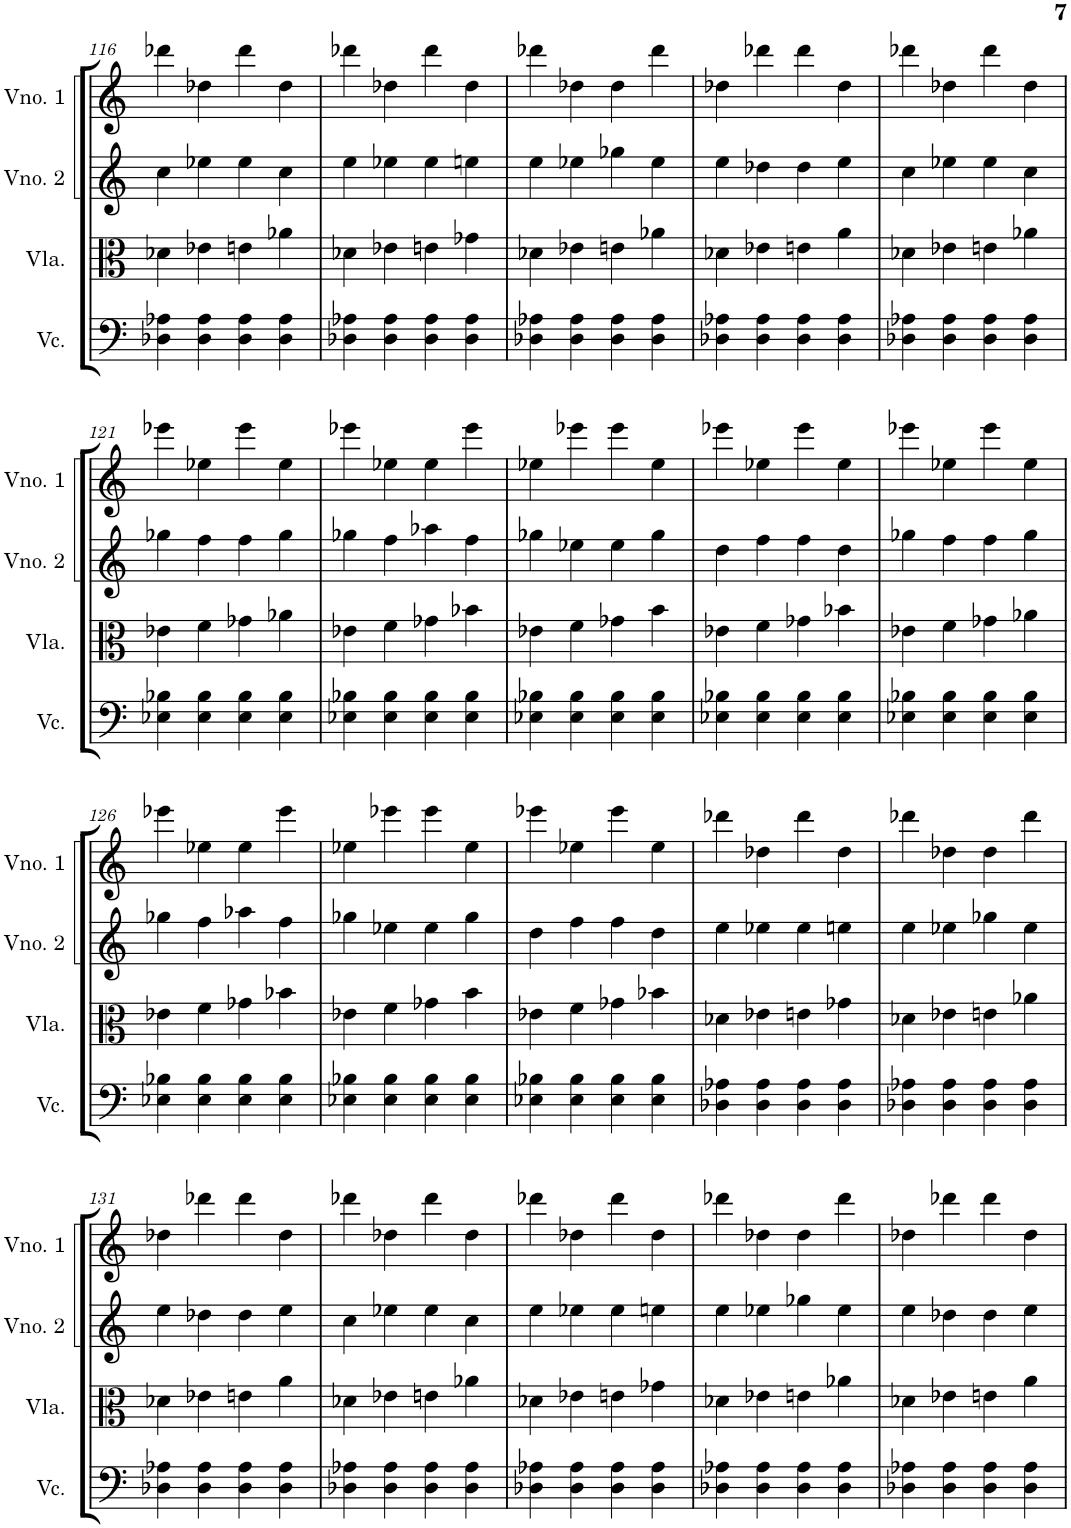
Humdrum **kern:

**kern	**kern	**kern	**kern
*part4	*part3	*part2	*part1
*staff4	*staff3	*staff2	*staff1
*I"Violoncelo	*I"Viola	*I"Violino 2	*I"Violino 1
*I'Vc.	*I'Vla.	*I'Vno. 2	*I'Vno. 1
!!LO:PB:g=z
*clefF4	*clefC3	*clefG2	*clefG2
*k[]	*k[]	*k[]	*k[]
*M4/4	*M4/4	*M4/4	*M4/4
=116	=116	=116	=116
4D-X\ 4A-X\	4d-X\	4cc\	4ddd-X\
4D-\ 4A-\	4e-X\	4ee-X\	4dd-X\
4D-\ 4A-\	4en\	4ee-\	4ddd-\
4D-\ 4A-\	4a-X\	4cc\	4dd-\
=117	=117	=117	=117
4D-X\ 4A-X\	4d-X\	4ee\	4ddd-X\
4D-\ 4A-\	4e-X\	4ee-X\	4dd-X\
4D-\ 4A-\	4en\	4ee-\	4ddd-\
4D-\ 4A-\	4g-X\	4een\	4dd-\
=118	=118	=118	=118
4D-X\ 4A-X\	4d-X\	4ee\	4ddd-X\
4D-\ 4A-\	4e-X\	4ee-X\	4dd-X\
4D-\ 4A-\	4en\	4gg-X\	4dd-\
4D-\ 4A-\	4a-X\	4ee-\	4ddd-\
=119	=119	=119	=119
4D-X\ 4A-X\	4d-X\	4ee\	4dd-X\
4D-\ 4A-\	4e-X\	4dd-X\	4ddd-X\
4D-\ 4A-\	4en\	4dd-\	4ddd-\
4D-\ 4A-\	4a\	4ee\	4dd-\
=120	=120	=120	=120
4D-X\ 4A-X\	4d-X\	4cc\	4ddd-X\
4D-\ 4A-\	4e-X\	4ee-X\	4dd-X\
4D-\ 4A-\	4en\	4ee-\	4ddd-\
4D-\ 4A-\	4a-X\	4cc\	4dd-\
!!LO:LB:g=z
=121	=121	=121	=121
4E-X\ 4B-X\	4e-X\	4gg-X\	4eee-X\
4E-\ 4B-\	4f\	4ff\	4ee-X\
4E-\ 4B-\	4g-X\	4ff\	4eee-\
4E-\ 4B-\	4a-X\	4gg-\	4ee-\
=122	=122	=122	=122
4E-X\ 4B-X\	4e-X\	4gg-X\	4eee-X\
4E-\ 4B-\	4f\	4ff\	4ee-X\
4E-\ 4B-\	4g-X\	4aa-X\	4ee-\
4E-\ 4B-\	4b-X\	4ff\	4eee-\
=123	=123	=123	=123
4E-X\ 4B-X\	4e-X\	4gg-X\	4ee-X\
4E-\ 4B-\	4f\	4ee-X\	4eee-X\
4E-\ 4B-\	4g-X\	4ee-\	4eee-\
4E-\ 4B-\	4b\	4gg-\	4ee-\
=124	=124	=124	=124
4E-X\ 4B-X\	4e-X\	4dd\	4eee-X\
4E-\ 4B-\	4f\	4ff\	4ee-X\
4E-\ 4B-\	4g-X\	4ff\	4eee-\
4E-\ 4B-\	4b-X\	4dd\	4ee-\
=125	=125	=125	=125
4E-X\ 4B-X\	4e-X\	4gg-X\	4eee-X\
4E-\ 4B-\	4f\	4ff\	4ee-X\
4E-\ 4B-\	4g-X\	4ff\	4eee-\
4E-\ 4B-\	4a-X\	4gg-\	4ee-\
!!LO:LB:g=z
=126	=126	=126	=126
4E-X\ 4B-X\	4e-X\	4gg-X\	4eee-X\
4E-\ 4B-\	4f\	4ff\	4ee-X\
4E-\ 4B-\	4g-X\	4aa-X\	4ee-\
4E-\ 4B-\	4b-X\	4ff\	4eee-\
=127	=127	=127	=127
4E-X\ 4B-X\	4e-X\	4gg-X\	4ee-X\
4E-\ 4B-\	4f\	4ee-X\	4eee-X\
4E-\ 4B-\	4g-X\	4ee-\	4eee-\
4E-\ 4B-\	4b\	4gg-\	4ee-\
=128	=128	=128	=128
4E-X\ 4B-X\	4e-X\	4dd\	4eee-X\
4E-\ 4B-\	4f\	4ff\	4ee-X\
4E-\ 4B-\	4g-X\	4ff\	4eee-\
4E-\ 4B-\	4b-X\	4dd\	4ee-\
=129	=129	=129	=129
4D-X\ 4A-X\	4d-X\	4ee\	4ddd-X\
4D-\ 4A-\	4e-X\	4ee-X\	4dd-X\
4D-\ 4A-\	4en\	4ee-\	4ddd-\
4D-\ 4A-\	4g-X\	4een\	4dd-\
=130	=130	=130	=130
4D-X\ 4A-X\	4d-X\	4ee\	4ddd-X\
4D-\ 4A-\	4e-X\	4ee-X\	4dd-X\
4D-\ 4A-\	4en\	4gg-X\	4dd-\
4D-\ 4A-\	4a-X\	4ee-\	4ddd-\
!!LO:LB:g=z
=131	=131	=131	=131
4D-X\ 4A-X\	4d-X\	4ee\	4dd-X\
4D-\ 4A-\	4e-X\	4dd-X\	4ddd-X\
4D-\ 4A-\	4en\	4dd-\	4ddd-\
4D-\ 4A-\	4a\	4ee\	4dd-\
=132	=132	=132	=132
4D-X\ 4A-X\	4d-X\	4cc\	4ddd-X\
4D-\ 4A-\	4e-X\	4ee-X\	4dd-X\
4D-\ 4A-\	4en\	4ee-\	4ddd-\
4D-\ 4A-\	4a-X\	4cc\	4dd-\
=133	=133	=133	=133
4D-X\ 4A-X\	4d-X\	4ee\	4ddd-X\
4D-\ 4A-\	4e-X\	4ee-X\	4dd-X\
4D-\ 4A-\	4en\	4ee-\	4ddd-\
4D-\ 4A-\	4g-X\	4een\	4dd-\
=134	=134	=134	=134
4D-X\ 4A-X\	4d-X\	4ee\	4ddd-X\
4D-\ 4A-\	4e-X\	4ee-X\	4dd-X\
4D-\ 4A-\	4en\	4gg-X\	4dd-\
4D-\ 4A-\	4a-X\	4ee-\	4ddd-\
=135	=135	=135	=135
4D-X\ 4A-X\	4d-X\	4ee\	4dd-X\
4D-\ 4A-\	4e-X\	4dd-X\	4ddd-X\
4D-\ 4A-\	4en\	4dd-\	4ddd-\
4D-\ 4A-\	4a\	4ee\	4dd-\
=	=	=	=
*-	*-	*-	*-
